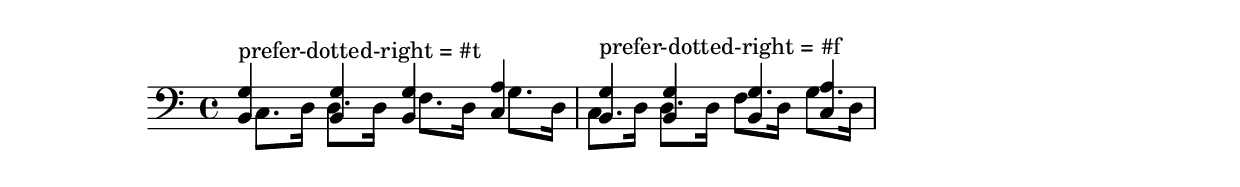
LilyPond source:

\version "2.19.21"
\header {

    texidoc = "If dotted note heads must remain on the left side,
collision resolution moves the dots to the right."

}

\layout { ragged-right = ##t }

\relative {
  \clef bass
  \override Staff.NoteCollision.prefer-dotted-right = ##t
  << <b, g' >4 ^"prefer-dotted-right = #t" \\ { c8. d16 } >>
  << <b g' >4 \\ { d8. d16 } >>
  << <b g' >4 \\ { f'8. d16 } >>
  << <c a' >4 \\ { g'8. d16 } >>
  \override Staff.NoteCollision.prefer-dotted-right = ##f
  << <b g' >4 ^"prefer-dotted-right = #f" \\ { c8. d16 } >>
  << <b g' >4 \\ { d8. d16 } >>
  << <b g' >4 \\ { f'8. d16 } >>
  << <c a' >4 \\ { g'8. d16 } >>
}
